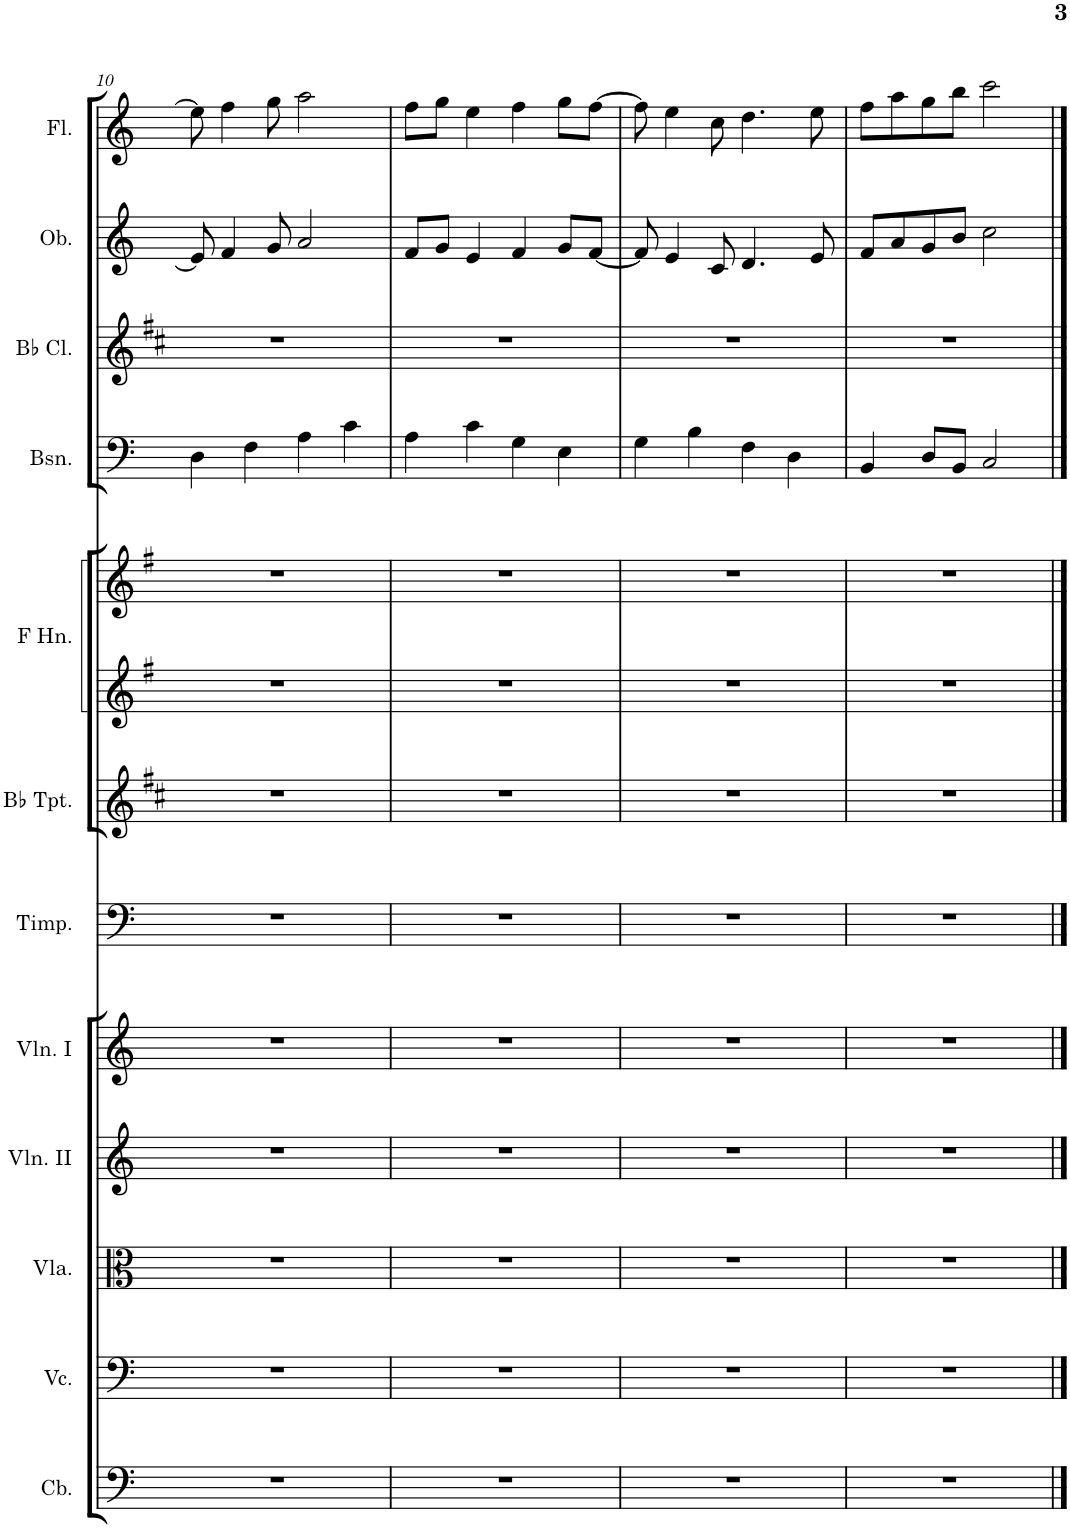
**kern	**kern	**kern	**kern	**kern	**kern	**kern	**kern	**kern	**kern	**kern	**kern	**kern
*part12	*part11	*part10	*part9	*part8	*part7	*part6	*part5	*part5	*part4	*part3	*part2	*part1
*staff13	*staff12	*staff11	*staff10	*staff9	*staff8	*staff7	*staff6	*staff5	*staff4	*staff3	*staff2	*staff1
*I"Contrabasses	*I"Violoncellos	*I"Violas	*I"Violins II	*I"Violins I	*I"Timpani	*I"Trumpets in Bb	*I"Horns in F	*	*I"Bassoons	*I"Clarinets in Bb	*I"Oboes	*I"Flutes
*I'Cb.	*I'Vc.	*I'Vla.	*I'Vln. II	*I'Vln. I	*I'Timp.	*	*	*	*I'Bsn.	*	*I'Ob.	*I'Fl.
!!LO:PB:g=z
*clefF4	*clefF4	*clefC3	*clefG2	*clefG2	*clefF4	*clefG2	*clefG2	*clefG2	*clefF4	*clefG2	*clefG2	*clefG2
*Trd7c12	*	*	*	*	*	*Trd1c2	*Trd4c7	*Trd4c7	*	*Trd1c2	*	*
*k[]	*k[]	*k[]	*k[]	*k[]	*k[]	*k[f#c#]	*k[f#]	*k[f#]	*k[]	*k[f#c#]	*k[]	*k[]
*M4/4	*M4/4	*M4/4	*M4/4	*M4/4	*M4/4	*M4/4	*M4/4	*M4/4	*M4/4	*M4/4	*M4/4	*M4/4
=10	=10	=10	=10	=10	=10	=10	=10	=10	=10	=10	=10	=10
1r	1r	1r	1r	1r	1r	1r	1r	1r	4D\	1r	8e/]	8ee\]
.	.	.	.	.	.	.	.	.	.	.	4f/	4ff\
.	.	.	.	.	.	.	.	.	4F\	.	.	.
.	.	.	.	.	.	.	.	.	.	.	8g/	8gg\
.	.	.	.	.	.	.	.	.	4A\	.	2a/	2aa\
.	.	.	.	.	.	.	.	.	4c\	.	.	.
=11	=11	=11	=11	=11	=11	=11	=11	=11	=11	=11	=11	=11
1r	1r	1r	1r	1r	1r	1r	1r	1r	4A\	1r	8f/L	8ff\L
.	.	.	.	.	.	.	.	.	.	.	8g/J	8gg\J
.	.	.	.	.	.	.	.	.	4c\	.	4e/	4ee\
.	.	.	.	.	.	.	.	.	4G\	.	4f/	4ff\
.	.	.	.	.	.	.	.	.	4E\	.	8g/L	8gg\L
.	.	.	.	.	.	.	.	.	.	.	[8f/J	[8ff\J
=12	=12	=12	=12	=12	=12	=12	=12	=12	=12	=12	=12	=12
1r	1r	1r	1r	1r	1r	1r	1r	1r	4G\	1r	8f/]	8ff\]
.	.	.	.	.	.	.	.	.	.	.	4e/	4ee\
.	.	.	.	.	.	.	.	.	4B\	.	.	.
.	.	.	.	.	.	.	.	.	.	.	8c/	8cc\
.	.	.	.	.	.	.	.	.	4F\	.	4.d/	4.dd\
.	.	.	.	.	.	.	.	.	4D\	.	.	.
.	.	.	.	.	.	.	.	.	.	.	8e/	8ee\
=13	=13	=13	=13	=13	=13	=13	=13	=13	=13	=13	=13	=13
1r	1r	1r	1r	1r	1r	1r	1r	1r	4BB/	1r	8f/L	8ff\L
.	.	.	.	.	.	.	.	.	.	.	8a/	8aa\
.	.	.	.	.	.	.	.	.	8D/L	.	8g/	8gg\
.	.	.	.	.	.	.	.	.	8BB/J	.	8b/J	8bb\J
.	.	.	.	.	.	.	.	.	2C/	.	2cc\	2ccc\
==	==	==	==	==	==	==	==	==	==	==	==	==
*-	*-	*-	*-	*-	*-	*-	*-	*-	*-	*-	*-	*-
